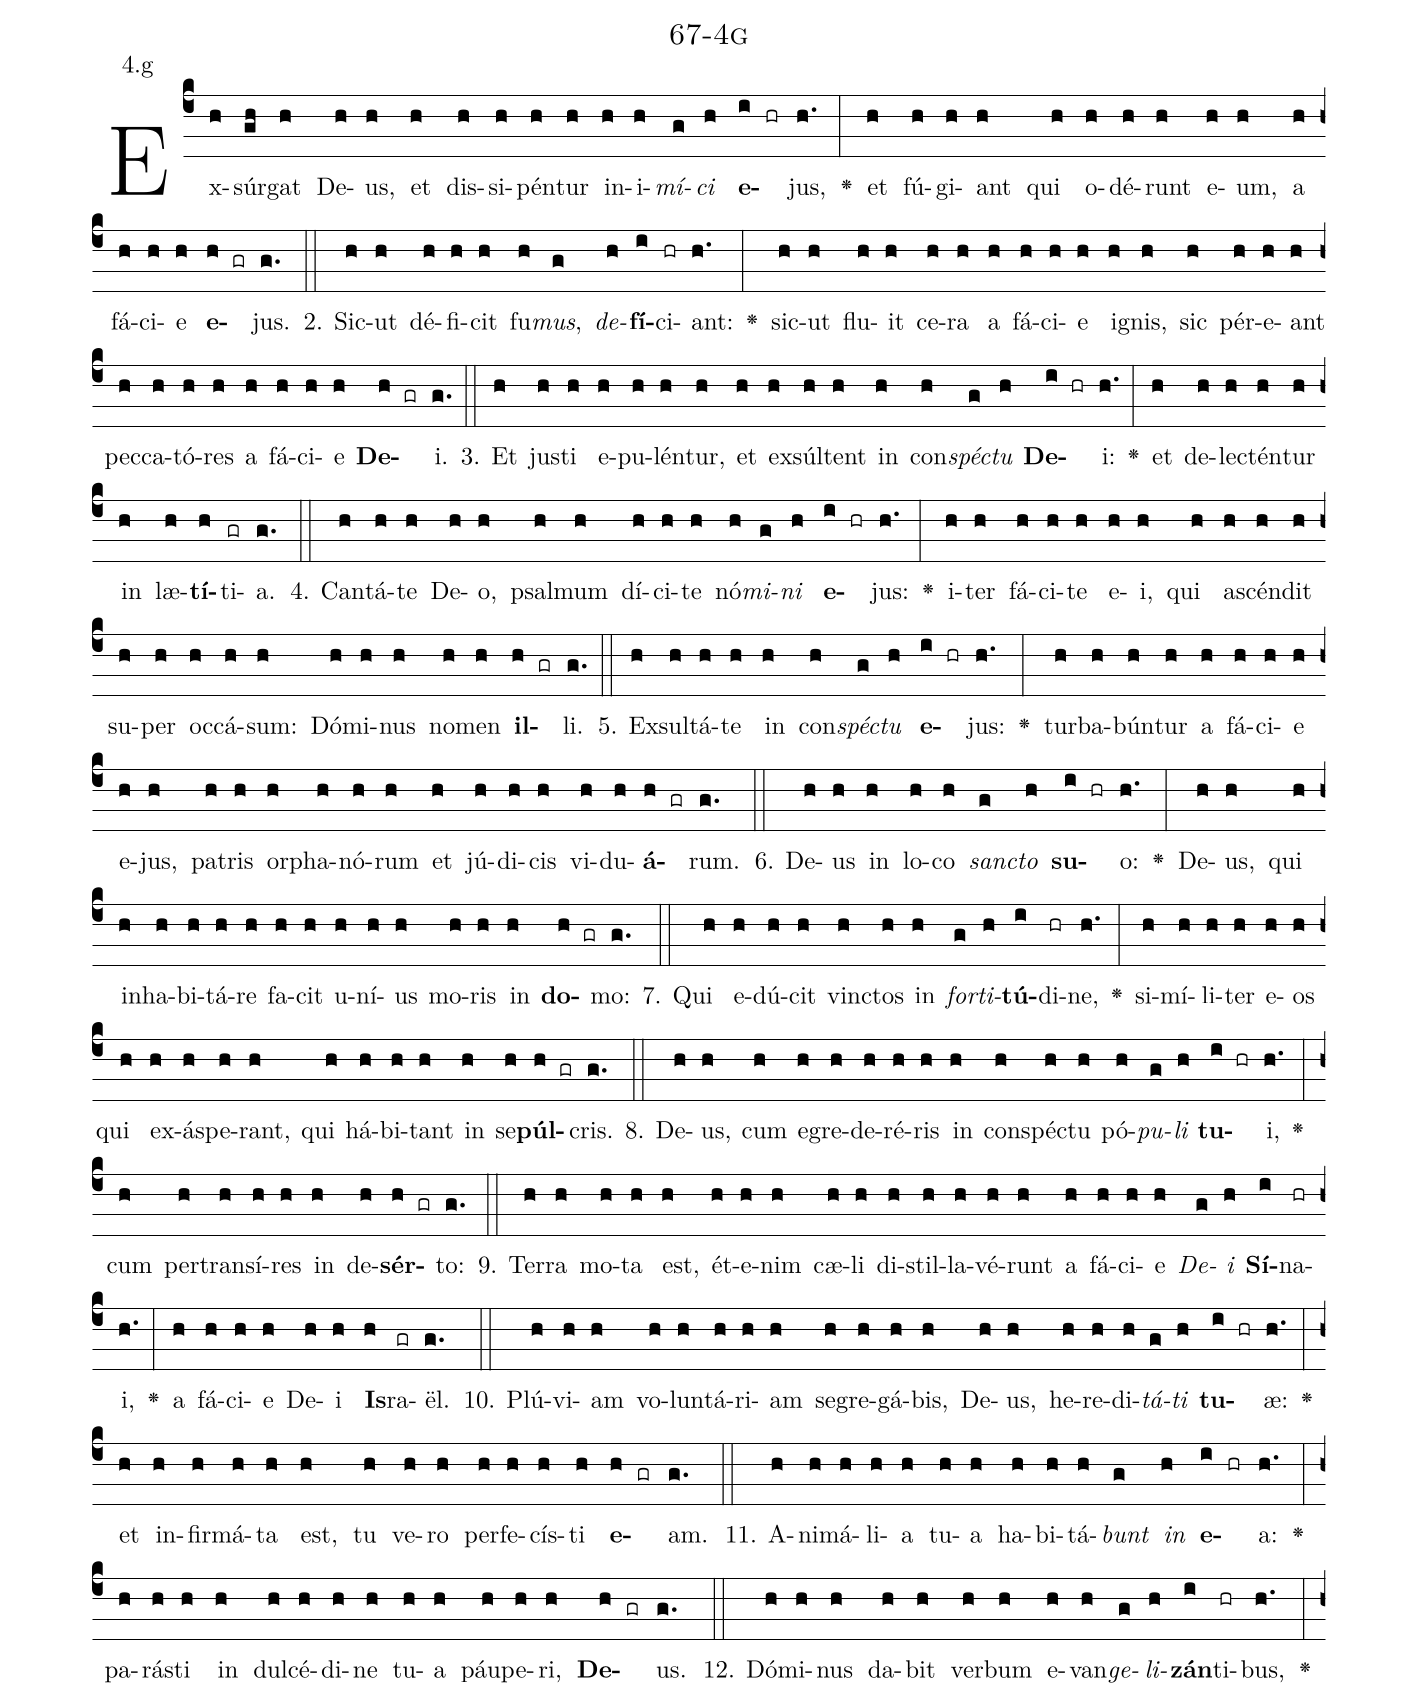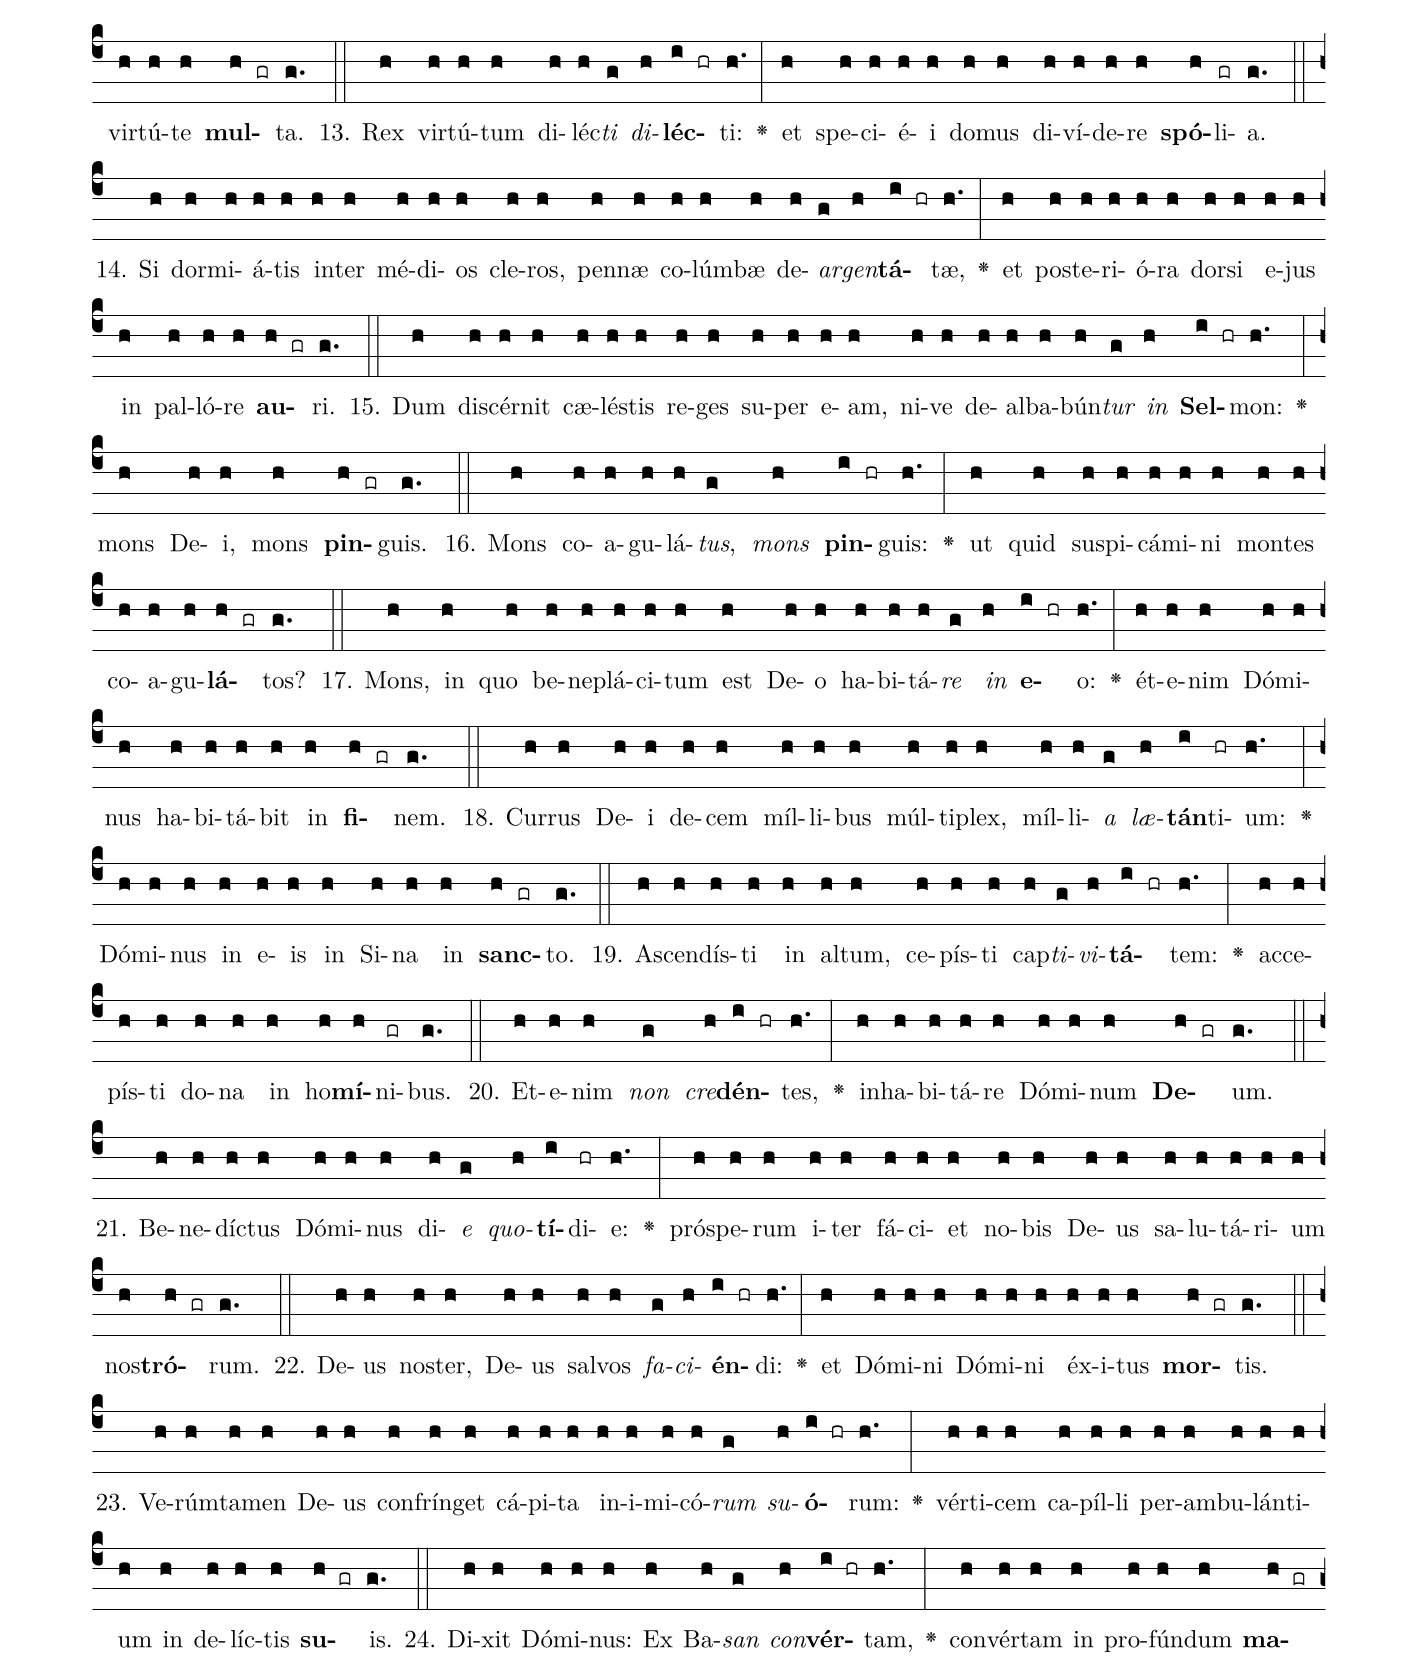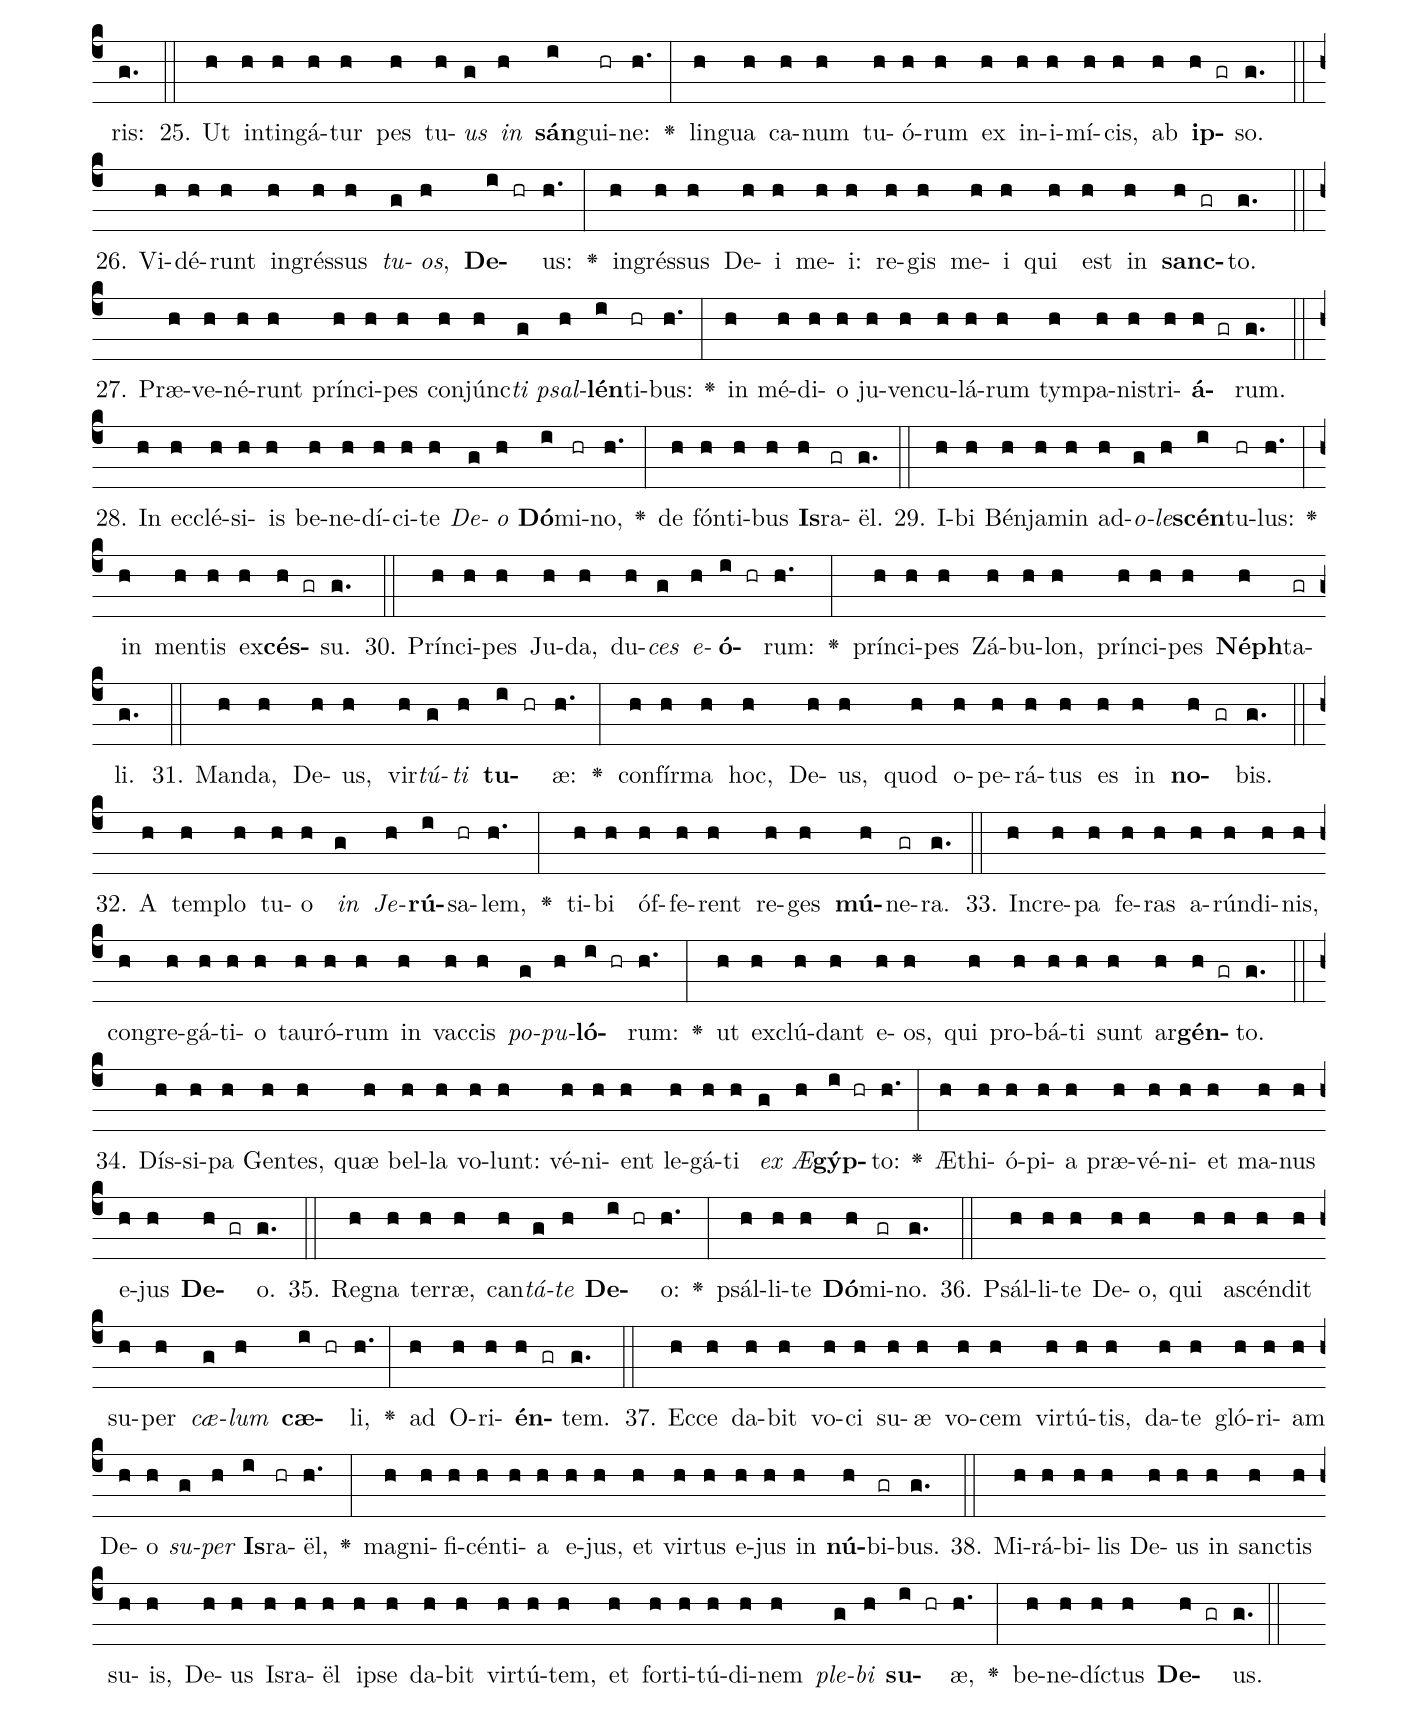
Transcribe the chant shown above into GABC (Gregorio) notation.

name: 67-4g;
annotation: 4.g;
%%
(c4)Ex(h)súr(gh)gat(h) De(h)us,(h) et(h) dis(h)si(h)pén(h)tur(h) in(h)i(h)<i>mí</i>(g)<i>ci</i>(h) <b>e</b>(i hr)jus,(h.) <v>\greheightstar</v>(:) et(h) fú(h)gi(h)ant(h) qui(h) o(h)dé(h)runt(h) e(h)um,(h) a(h) fá(h)ci(h)e(h) <b>e</b>(h gr)jus.(g.) (::)
2. Sic(h)ut(h) dé(h)fi(h)cit(h) fu(h)<i>mus</i>,(g) <i>de</i>(h)<b>fí</b>(i)ci(hr)ant:(h.) <v>\greheightstar</v>(:) sic(h)ut(h) flu(h)it(h) ce(h)ra(h) a(h) fá(h)ci(h)e(h) i(h)gnis,(h) sic(h) pér(h)e(h)ant(h) pec(h)ca(h)tó(h)res(h) a(h) fá(h)ci(h)e(h) <b>De</b>(h gr)i.(g.) (::)
3. Et(h) jus(h)ti(h) e(h)pu(h)lén(h)tur,(h) et(h) ex(h)súl(h)tent(h) in(h) con(h)<i>spéc</i>(g)<i>tu</i>(h) <b>De</b>(i hr)i:(h.) <v>\greheightstar</v>(:) et(h) de(h)lec(h)tén(h)tur(h) in(h) læ(h)<b>tí</b>(h)ti(gr)a.(g.) (::)
4. Can(h)tá(h)te(h) De(h)o,(h) psal(h)mum(h) dí(h)ci(h)te(h) nó(h)<i>mi</i>(g)<i>ni</i>(h) <b>e</b>(i hr)jus:(h.) <v>\greheightstar</v>(:) i(h)ter(h) fá(h)ci(h)te(h) e(h)i,(h) qui(h) a(h)scén(h)dit(h) su(h)per(h) oc(h)cá(h)sum:(h) Dó(h)mi(h)nus(h) no(h)men(h) <b>il</b>(h gr)li.(g.) (::)
5. Ex(h)sul(h)tá(h)te(h) in(h) con(h)<i>spéc</i>(g)<i>tu</i>(h) <b>e</b>(i hr)jus:(h.) <v>\greheightstar</v>(:) tur(h)ba(h)bún(h)tur(h) a(h) fá(h)ci(h)e(h) e(h)jus,(h) pa(h)tris(h) or(h)pha(h)nó(h)rum(h) et(h) jú(h)di(h)cis(h) vi(h)du(h)<b>á</b>(h gr)rum.(g.) (::)
6. De(h)us(h) in(h) lo(h)co(h) <i>sanc</i>(g)<i>to</i>(h) <b>su</b>(i hr)o:(h.) <v>\greheightstar</v>(:) De(h)us,(h) qui(h) in(h)ha(h)bi(h)tá(h)re(h) fa(h)cit(h) u(h)ní(h)us(h) mo(h)ris(h) in(h) <b>do</b>(h gr)mo:(g.) (::)
7. Qui(h) e(h)dú(h)cit(h) vinc(h)tos(h) in(h) <i>for</i>(g)<i>ti</i>(h)<b>tú</b>(i)di(hr)ne,(h.) <v>\greheightstar</v>(:) si(h)mí(h)li(h)ter(h) e(h)os(h) qui(h) ex(h)ás(h)pe(h)rant,(h) qui(h) há(h)bi(h)tant(h) in(h) se(h)<b>púl</b>(h gr)cris.(g.) (::)
8. De(h)us,(h) cum(h) e(h)gre(h)de(h)ré(h)ris(h) in(h) con(h)spéc(h)tu(h) pó(h)<i>pu</i>(g)<i>li</i>(h) <b>tu</b>(i hr)i,(h.) <v>\greheightstar</v>(:) cum(h) per(h)trans(h)í(h)res(h) in(h) de(h)<b>sér</b>(h gr)to:(g.) (::)
9. Ter(h)ra(h) mo(h)ta(h) est,(h) ét(h)e(h)nim(h) cæ(h)li(h) di(h)stil(h)la(h)vé(h)runt(h) a(h) fá(h)ci(h)e(h) <i>De</i>(g)<i>i</i>(h) <b>Sí</b>(i)na(hr)i,(h.) <v>\greheightstar</v>(:) a(h) fá(h)ci(h)e(h) De(h)i(h) <b>Is</b>(h)ra(gr)ël.(g.) (::)
10. Plú(h)vi(h)am(h) vo(h)lun(h)tá(h)ri(h)am(h) se(h)gre(h)gá(h)bis,(h) De(h)us,(h) he(h)re(h)di(h)<i>tá</i>(g)<i>ti</i>(h) <b>tu</b>(i hr)æ:(h.) <v>\greheightstar</v>(:) et(h) in(h)fir(h)má(h)ta(h) est,(h) tu(h) ve(h)ro(h) per(h)fe(h)cís(h)ti(h) <b>e</b>(h gr)am.(g.) (::)
11. A(h)ni(h)má(h)li(h)a(h) tu(h)a(h) ha(h)bi(h)tá(h)<i>bunt</i>(g) <i>in</i>(h) <b>e</b>(i hr)a:(h.) <v>\greheightstar</v>(:) pa(h)rás(h)ti(h) in(h) dul(h)cé(h)di(h)ne(h) tu(h)a(h) páu(h)pe(h)ri,(h) <b>De</b>(h gr)us.(g.) (::)
12. Dó(h)mi(h)nus(h) da(h)bit(h) ver(h)bum(h) e(h)van(h)<i>ge</i>(g)<i>li</i>(h)<b>zán</b>(i)ti(hr)bus,(h.) <v>\greheightstar</v>(:) vir(h)tú(h)te(h) <b>mul</b>(h gr)ta.(g.) (::)
13. Rex(h) vir(h)tú(h)tum(h) di(h)léc(h)<i>ti</i>(g) <i>di</i>(h)<b>léc</b>(i hr)ti:(h.) <v>\greheightstar</v>(:) et(h) spe(h)ci(h)é(h)i(h) do(h)mus(h) di(h)ví(h)de(h)re(h) <b>spó</b>(h)li(gr)a.(g.) (::)
14. Si(h) dor(h)mi(h)á(h)tis(h) in(h)ter(h) mé(h)di(h)os(h) cle(h)ros,(h) pen(h)næ(h) co(h)lúm(h)bæ(h) de(h)<i>ar</i>(g)<i>gen</i>(h)<b>tá</b>(i hr)tæ,(h.) <v>\greheightstar</v>(:) et(h) post(h)e(h)ri(h)ó(h)ra(h) dor(h)si(h) e(h)jus(h) in(h) pal(h)ló(h)re(h) <b>au</b>(h gr)ri.(g.) (::)
15. Dum(h) di(h)scér(h)nit(h) cæ(h)lés(h)tis(h) re(h)ges(h) su(h)per(h) e(h)am,(h) ni(h)ve(h) de(h)al(h)ba(h)bún(h)<i>tur</i>(g) <i>in</i>(h) <b>Sel</b>(i hr)mon:(h.) <v>\greheightstar</v>(:) mons(h) De(h)i,(h) mons(h) <b>pin</b>(h gr)guis.(g.) (::)
16. Mons(h) co(h)a(h)gu(h)lá(h)<i>tus</i>,(g) <i>mons</i>(h) <b>pin</b>(i hr)guis:(h.) <v>\greheightstar</v>(:) ut(h) quid(h) su(h)spi(h)cá(h)mi(h)ni(h) mon(h)tes(h) co(h)a(h)gu(h)<b>lá</b>(h gr)tos?(g.) (::)
17. Mons,(h) in(h) quo(h) be(h)ne(h)plá(h)ci(h)tum(h) est(h) De(h)o(h) ha(h)bi(h)tá(h)<i>re</i>(g) <i>in</i>(h) <b>e</b>(i hr)o:(h.) <v>\greheightstar</v>(:) ét(h)e(h)nim(h) Dó(h)mi(h)nus(h) ha(h)bi(h)tá(h)bit(h) in(h) <b>fi</b>(h gr)nem.(g.) (::)
18. Cur(h)rus(h) De(h)i(h) de(h)cem(h) míl(h)li(h)bus(h) múl(h)ti(h)plex,(h) míl(h)li(h)<i>a</i>(g) <i>læ</i>(h)<b>tán</b>(i)ti(hr)um:(h.) <v>\greheightstar</v>(:) Dó(h)mi(h)nus(h) in(h) e(h)is(h) in(h) Si(h)na(h) in(h) <b>sanc</b>(h gr)to.(g.) (::)
19. A(h)scen(h)dís(h)ti(h) in(h) al(h)tum,(h) ce(h)pís(h)ti(h) cap(h)<i>ti</i>(g)<i>vi</i>(h)<b>tá</b>(i hr)tem:(h.) <v>\greheightstar</v>(:) ac(h)ce(h)pís(h)ti(h) do(h)na(h) in(h) ho(h)<b>mí</b>(h)ni(gr)bus.(g.) (::)
20. Et(h)e(h)nim(h) <i>non</i>(g) <i>cre</i>(h)<b>dén</b>(i hr)tes,(h.) <v>\greheightstar</v>(:) in(h)ha(h)bi(h)tá(h)re(h) Dó(h)mi(h)num(h) <b>De</b>(h gr)um.(g.) (::)
21. Be(h)ne(h)díc(h)tus(h) Dó(h)mi(h)nus(h) di(h)<i>e</i>(g) <i>quo</i>(h)<b>tí</b>(i)di(hr)e:(h.) <v>\greheightstar</v>(:) pró(h)spe(h)rum(h) i(h)ter(h) fá(h)ci(h)et(h) no(h)bis(h) De(h)us(h) sa(h)lu(h)tá(h)ri(h)um(h) nos(h)<b>tró</b>(h gr)rum.(g.) (::)
22. De(h)us(h) nos(h)ter,(h) De(h)us(h) sal(h)vos(h) <i>fa</i>(g)<i>ci</i>(h)<b>én</b>(i hr)di:(h.) <v>\greheightstar</v>(:) et(h) Dó(h)mi(h)ni(h) Dó(h)mi(h)ni(h) éx(h)i(h)tus(h) <b>mor</b>(h gr)tis.(g.) (::)
23. Ve(h)rúm(h)ta(h)men(h) De(h)us(h) con(h)frín(h)get(h) cá(h)pi(h)ta(h) in(h)i(h)mi(h)có(h)<i>rum</i>(g) <i>su</i>(h)<b>ó</b>(i hr)rum:(h.) <v>\greheightstar</v>(:) vér(h)ti(h)cem(h) ca(h)píl(h)li(h) per(h)am(h)bu(h)lán(h)ti(h)um(h) in(h) de(h)líc(h)tis(h) <b>su</b>(h gr)is.(g.) (::)
24. Di(h)xit(h) Dó(h)mi(h)nus:(h) Ex(h) Ba(h)<i>san</i>(g) <i>con</i>(h)<b>vér</b>(i hr)tam,(h.) <v>\greheightstar</v>(:) con(h)vér(h)tam(h) in(h) pro(h)fún(h)dum(h) <b>ma</b>(h gr)ris:(g.) (::)
25. Ut(h) in(h)tin(h)gá(h)tur(h) pes(h) tu(h)<i>us</i>(g) <i>in</i>(h) <b>sán</b>(i)gui(hr)ne:(h.) <v>\greheightstar</v>(:) lin(h)gua(h) ca(h)num(h) tu(h)ó(h)rum(h) ex(h) in(h)i(h)mí(h)cis,(h) ab(h) <b>ip</b>(h gr)so.(g.) (::)
26. Vi(h)dé(h)runt(h) in(h)grés(h)sus(h) <i>tu</i>(g)<i>os</i>,(h) <b>De</b>(i hr)us:(h.) <v>\greheightstar</v>(:) in(h)grés(h)sus(h) De(h)i(h) me(h)i:(h) re(h)gis(h) me(h)i(h) qui(h) est(h) in(h) <b>sanc</b>(h gr)to.(g.) (::)
27. Præ(h)ve(h)né(h)runt(h) prín(h)ci(h)pes(h) con(h)júnc(h)<i>ti</i>(g) <i>psal</i>(h)<b>lén</b>(i)ti(hr)bus:(h.) <v>\greheightstar</v>(:) in(h) mé(h)di(h)o(h) ju(h)ven(h)cu(h)lá(h)rum(h) tym(h)pa(h)nis(h)tri(h)<b>á</b>(h gr)rum.(g.) (::)
28. In(h) ec(h)clé(h)si(h)is(h) be(h)ne(h)dí(h)ci(h)te(h) <i>De</i>(g)<i>o</i>(h) <b>Dó</b>(i)mi(hr)no,(h.) <v>\greheightstar</v>(:) de(h) fón(h)ti(h)bus(h) <b>Is</b>(h)ra(gr)ël.(g.) (::)
29. I(h)bi(h) Bén(h)ja(h)min(h) ad(h)<i>o</i>(g)<i>le</i>(h)<b>scén</b>(i)tu(hr)lus:(h.) <v>\greheightstar</v>(:) in(h) men(h)tis(h) ex(h)<b>cés</b>(h gr)su.(g.) (::)
30. Prín(h)ci(h)pes(h) Ju(h)da,(h) du(h)<i>ces</i>(g) <i>e</i>(h)<b>ó</b>(i hr)rum:(h.) <v>\greheightstar</v>(:) prín(h)ci(h)pes(h) Zá(h)bu(h)lon,(h) prín(h)ci(h)pes(h) <b>Néph</b>(h)ta(gr)li.(g.) (::)
31. Man(h)da,(h) De(h)us,(h) vir(h)<i>tú</i>(g)<i>ti</i>(h) <b>tu</b>(i hr)æ:(h.) <v>\greheightstar</v>(:) con(h)fír(h)ma(h) hoc,(h) De(h)us,(h) quod(h) o(h)pe(h)rá(h)tus(h) es(h) in(h) <b>no</b>(h gr)bis.(g.) (::)
32. A(h) tem(h)plo(h) tu(h)o(h) <i>in</i>(g) <i>Je</i>(h)<b>rú</b>(i)sa(hr)lem,(h.) <v>\greheightstar</v>(:) ti(h)bi(h) óf(h)fe(h)rent(h) re(h)ges(h) <b>mú</b>(h)ne(gr)ra.(g.) (::)
33. In(h)cre(h)pa(h) fe(h)ras(h) a(h)rún(h)di(h)nis,(h) con(h)gre(h)gá(h)ti(h)o(h) tau(h)ró(h)rum(h) in(h) vac(h)cis(h) <i>po</i>(g)<i>pu</i>(h)<b>ló</b>(i hr)rum:(h.) <v>\greheightstar</v>(:) ut(h) ex(h)clú(h)dant(h) e(h)os,(h) qui(h) pro(h)bá(h)ti(h) sunt(h) ar(h)<b>gén</b>(h gr)to.(g.) (::)
34. Dís(h)si(h)pa(h) Gen(h)tes,(h) quæ(h) bel(h)la(h) vo(h)lunt:(h) vé(h)ni(h)ent(h) le(h)gá(h)ti(h) <i>ex</i>(g) <i>Æ</i>(h)<b>gýp</b>(i hr)to:(h.) <v>\greheightstar</v>(:) Æ(h)thi(h)ó(h)pi(h)a(h) præ(h)vé(h)ni(h)et(h) ma(h)nus(h) e(h)jus(h) <b>De</b>(h gr)o.(g.) (::)
35. Re(h)gna(h) ter(h)ræ,(h) can(h)<i>tá</i>(g)<i>te</i>(h) <b>De</b>(i hr)o:(h.) <v>\greheightstar</v>(:) psál(h)li(h)te(h) <b>Dó</b>(h)mi(gr)no.(g.) (::)
36. Psál(h)li(h)te(h) De(h)o,(h) qui(h) a(h)scén(h)dit(h) su(h)per(h) <i>cæ</i>(g)<i>lum</i>(h) <b>cæ</b>(i hr)li,(h.) <v>\greheightstar</v>(:) ad(h) O(h)ri(h)<b>én</b>(h gr)tem.(g.) (::)
37. Ec(h)ce(h) da(h)bit(h) vo(h)ci(h) su(h)æ(h) vo(h)cem(h) vir(h)tú(h)tis,(h) da(h)te(h) gló(h)ri(h)am(h) De(h)o(h) <i>su</i>(g)<i>per</i>(h) <b>Is</b>(i)ra(hr)ël,(h.) <v>\greheightstar</v>(:) ma(h)gni(h)fi(h)cén(h)ti(h)a(h) e(h)jus,(h) et(h) vir(h)tus(h) e(h)jus(h) in(h) <b>nú</b>(h)bi(gr)bus.(g.) (::)
38. Mi(h)rá(h)bi(h)lis(h) De(h)us(h) in(h) sanc(h)tis(h) su(h)is,(h) De(h)us(h) Is(h)ra(h)ël(h) ip(h)se(h) da(h)bit(h) vir(h)tú(h)tem,(h) et(h) for(h)ti(h)tú(h)di(h)nem(h) <i>ple</i>(g)<i>bi</i>(h) <b>su</b>(i hr)æ,(h.) <v>\greheightstar</v>(:) be(h)ne(h)díc(h)tus(h) <b>De</b>(h gr)us.(g.) (::)
